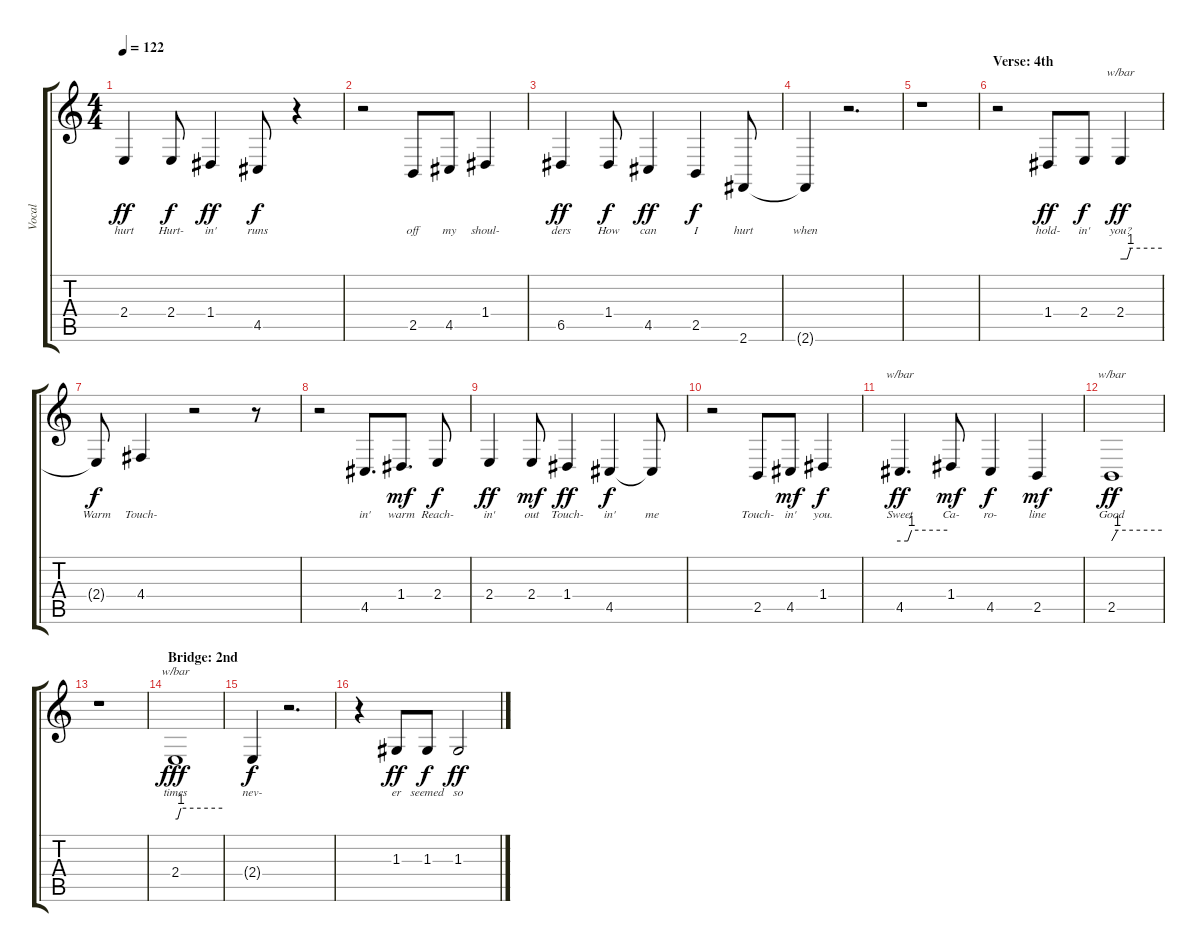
\track ("Vocal" "Vocal") {instrument acousticgrandpiano}
\staff {score tabs}
\tuning (E4 B3 G3 D3 A2 E2) {hide}
\ts (4 4)
\tempo 122
\clef g2
\ks c
2.4.4{lyrics (0 "hurt") lyrics (1 "") lyrics (2 "") lyrics (3 "") lyrics (4 "") dy ff} 2.4.8{lyrics (0 "Hurt-") lyrics (1 "") lyrics (2 "") lyrics (3 "") lyrics (4 "") dy f} 1.4.4{lyrics (0 "in'") lyrics (1 "") lyrics (2 "") lyrics (3 "") lyrics (4 "") dy ff} 4.5.8{lyrics (0 "runs") lyrics (1 "") lyrics (2 "") lyrics (3 "") lyrics (4 "") dy f} r.4 |
r.2 2.5.8{lyrics (0 "off") lyrics (1 "") lyrics (2 "") lyrics (3 "") lyrics (4 "")} 4.5.8{lyrics (0 "my") lyrics (1 "") lyrics (2 "") lyrics (3 "") lyrics (4 "")} 1.4.4{lyrics (0 "shoul-") lyrics (1 "") lyrics (2 "") lyrics (3 "") lyrics (4 "")} |
6.5.4{lyrics (0 "ders") lyrics (1 "") lyrics (2 "") lyrics (3 "") lyrics (4 "") dy ff} 1.4.8{lyrics (0 "How") lyrics (1 "") lyrics (2 "") lyrics (3 "") lyrics (4 "") dy f} 4.5.4{lyrics (0 "can") lyrics (1 "") lyrics (2 "") lyrics (3 "") lyrics (4 "") dy ff} 2.5.4{lyrics (0 "I") lyrics (1 "") lyrics (2 "") lyrics (3 "") lyrics (4 "") dy f} 2.6.8{lyrics (0 "hurt") lyrics (1 "") lyrics (2 "") lyrics (3 "") lyrics (4 "")} |
2.6{t}.4{lyrics (0 "when") lyrics (1 "") lyrics (2 "") lyrics (3 "") lyrics (4 "")} r.2{d} |
r.1 |
\section ("" "Verse: 4th")
r.2 1.4.8{lyrics (0 "hold-") lyrics (1 "") lyrics (2 "") lyrics (3 "") lyrics (4 "") dy ff} 2.4.8{lyrics (0 "in'") lyrics (1 "") lyrics (2 "") lyrics (3 "") lyrics (4 "") dy f} 2.4.4{tbe (custom default 0 0 10 0 15 4 60 4) lyrics (0 "you?") lyrics (1 "") lyrics (2 "") lyrics (3 "") lyrics (4 "") dy ff} |
2.4{t}.8{lyrics (0 "Warm") lyrics (1 "") lyrics (2 "") lyrics (3 "") lyrics (4 "") dy f} 4.4.4{lyrics (0 "Touch-") lyrics (1 "") lyrics (2 "") lyrics (3 "") lyrics (4 "")} r.2 r.8 |
r.2 4.5.8{d lyrics (0 "in'") lyrics (1 "") lyrics (2 "") lyrics (3 "") lyrics (4 "")} 1.4.8{d lyrics (0 "warm") lyrics (1 "") lyrics (2 "") lyrics (3 "") lyrics (4 "") dy mf} 2.4.8{lyrics (0 "Reach-") lyrics (1 "") lyrics (2 "") lyrics (3 "") lyrics (4 "") dy f} |
2.4.4{lyrics (0 "in'") lyrics (1 "") lyrics (2 "") lyrics (3 "") lyrics (4 "") dy ff} 2.4.8{lyrics (0 "out") lyrics (1 "") lyrics (2 "") lyrics (3 "") lyrics (4 "") dy mf} 1.4.4{lyrics (0 "Touch-") lyrics (1 "") lyrics (2 "") lyrics (3 "") lyrics (4 "") dy ff} 4.5.4{lyrics (0 "in'") lyrics (1 "") lyrics (2 "") lyrics (3 "") lyrics (4 "") dy f} 4.5{t}.8{lyrics (0 "me") lyrics (1 "") lyrics (2 "") lyrics (3 "") lyrics (4 "")} |
r.2 2.5.8{lyrics (0 "Touch-") lyrics (1 "") lyrics (2 "") lyrics (3 "") lyrics (4 "")} 4.5.8{lyrics (0 "in'") lyrics (1 "") lyrics (2 "") lyrics (3 "") lyrics (4 "") dy mf} 1.4.4{lyrics (0 "you.") lyrics (1 "") lyrics (2 "") lyrics (3 "") lyrics (4 "") dy f} |
4.5.4{d tbe (custom default 0 0 10 0 15 4 60 4) lyrics (0 "Sweet") lyrics (1 "") lyrics (2 "") lyrics (3 "") lyrics (4 "") dy ff} 1.4.8{lyrics (0 "Ca-") lyrics (1 "") lyrics (2 "") lyrics (3 "") lyrics (4 "") dy mf} 4.5.4{lyrics (0 "ro-") lyrics (1 "") lyrics (2 "") lyrics (3 "") lyrics (4 "") dy f} 2.5.4{lyrics (0 "line") lyrics (1 "") lyrics (2 "") lyrics (3 "") lyrics (4 "") dy mf} |
2.5.1{tbe (custom default 0 0 7 4 60 4) lyrics (0 "Good") lyrics (1 "") lyrics (2 "") lyrics (3 "") lyrics (4 "") dy ff} |
r.1 |
\section ("" "Bridge: 2nd")
2.4.1{tbe (custom default 0 0 3 0 7 4 60 4) lyrics (0 "times") lyrics (1 "") lyrics (2 "") lyrics (3 "") lyrics (4 "") dy fff} |
2.4{t}.4{lyrics (0 "nev-") lyrics (1 "") lyrics (2 "") lyrics (3 "") lyrics (4 "") dy f} r.2{d} |
r.4 1.3.8{lyrics (0 "er") lyrics (1 "") lyrics (2 "") lyrics (3 "") lyrics (4 "") dy ff} 1.3.8{lyrics (0 "seemed") lyrics (1 "") lyrics (2 "") lyrics (3 "") lyrics (4 "") dy f} 1.3.2{lyrics (0 "so") lyrics (1 "") lyrics (2 "") lyrics (3 "") lyrics (4 "") dy ff}
